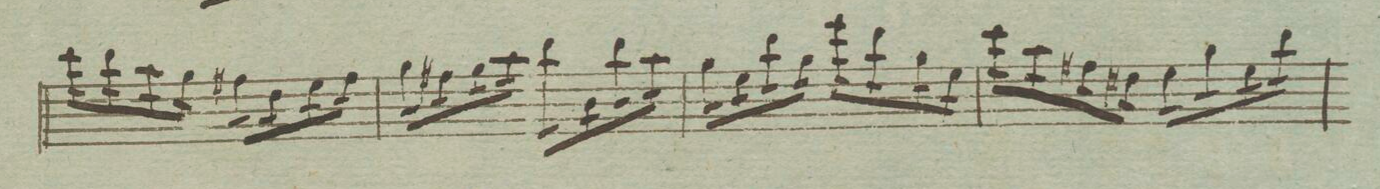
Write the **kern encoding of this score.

**kern	**dynam
*I"Violino. 1mo	*
*clefG2	*
*k[]	*
*met(c|)	*
*M2/2	*
16ccc\LL	.
16ccc\	.
16bb\	.
16bb\	.
16aa\	.
16aa\	.
16gg\	.
16gg\JJ	.
16ff#X\LL	.
16ff#\	.
16dd\	.
16dd\	.
16ee\	.
16ee\	.
16ff#\	.
16ff#\JJ	.
=40	=40
16gg\LL	.
16gg\	.
16ff#X\	.
16ff#\	.
16gg\	.
16gg\	.
16aa\	.
16aa\JJ	.
16bb\LL	.
16bb\	.
16b\	.
16b\	.
16bb\	.
16bb\	.
16aa\	.
16aa\JJ	.
=41	=41
16gg\LL	.
16gg\	.
16ee\	.
16ee\	.
16bb\	.
16bb\	.
16gg\	.
16gg\JJ	.
16eee\LL	.
16eee\	.
16bb\	.
16bb\	.
16gg\	.
16gg\	.
16ee\	.
16ee\JJ	.
=42	=42
16ccc\LL	.
16ccc\	.
16aa\	.
16aa\	.
16ff#X\	.
16ff#\	.
16dd#X\	.
16dd#\JJ	.
16ee\LL	.
16ee\	.
16gg\	.
16gg\	.
16ee\	.
16ee\	.
16bb\	.
16bb\JJ	.
=43	=43
*-	*-
